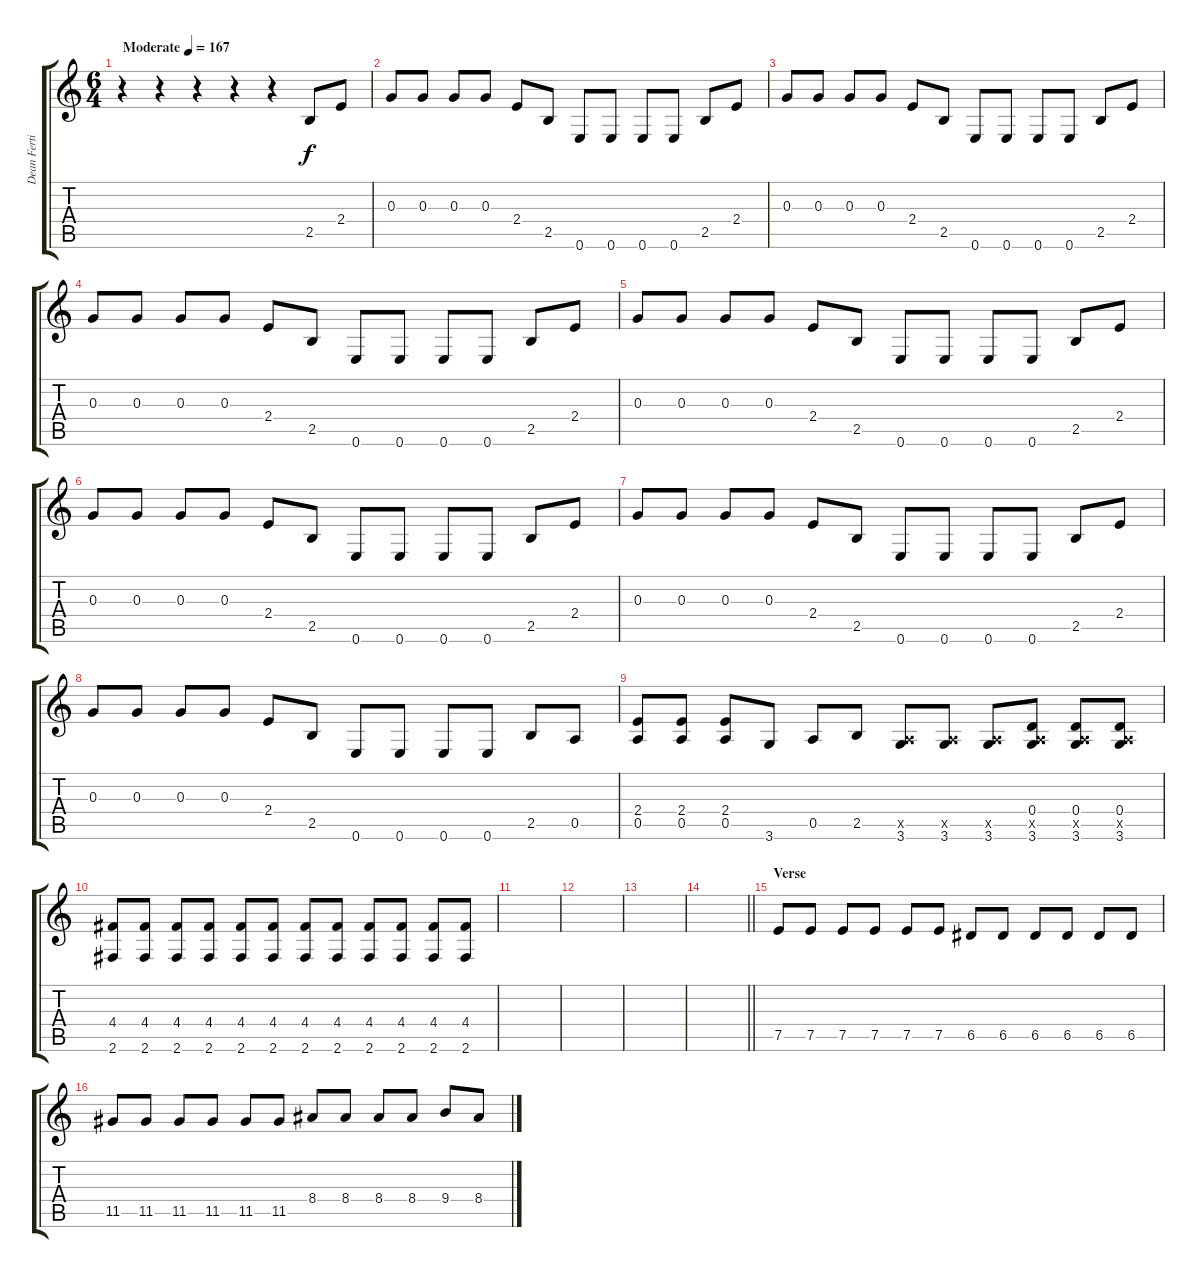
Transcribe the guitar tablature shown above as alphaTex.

\track ("Dean Fertita" "Dean Ferti") {instrument overdrivenguitar}
\staff {score tabs}
\tuning (E4 B3 G3 D3 A2 E2) {hide}
\ts (6 4)
\tempo (167 "Moderate")
\clef g2
\ks c
r.4{dy f instrument distortionguitar} r.4 r.4 r.4 r.4 2.5.8 2.4.8 |
0.3.8 0.3.8 0.3.8 0.3.8 2.4.8 2.5.8 0.6.8 0.6.8 0.6.8 0.6.8 2.5.8 2.4.8 |
0.3.8 0.3.8 0.3.8 0.3.8 2.4.8 2.5.8 0.6.8 0.6.8 0.6.8 0.6.8 2.5.8 2.4.8 |
0.3.8 0.3.8 0.3.8 0.3.8 2.4.8 2.5.8 0.6.8 0.6.8 0.6.8 0.6.8 2.5.8 2.4.8 |
0.3.8 0.3.8 0.3.8 0.3.8 2.4.8 2.5.8 0.6.8 0.6.8 0.6.8 0.6.8 2.5.8 2.4.8 |
0.3.8 0.3.8 0.3.8 0.3.8 2.4.8 2.5.8 0.6.8 0.6.8 0.6.8 0.6.8 2.5.8 2.4.8 |
0.3.8 0.3.8 0.3.8 0.3.8 2.4.8 2.5.8 0.6.8 0.6.8 0.6.8 0.6.8 2.5.8 2.4.8 |
0.3.8 0.3.8 0.3.8 0.3.8 2.4.8 2.5.8 0.6.8 0.6.8 0.6.8 0.6.8 2.5.8 0.5.8 |
(2.4 0.5).8 (2.4 0.5).8 (2.4 0.5).8 3.6.8 0.5.8 2.5.8 (0.5{x} 3.6).8 (0.5{x} 3.6).8 (0.5{x} 3.6).8 (0.4 0.5{x} 3.6).8 (0.4 0.5{x} 3.6).8 (0.4 0.5{x} 3.6).8 |
(4.4 2.6).8 (4.4 2.6).8 (4.4 2.6).8 (4.4 2.6).8 (4.4 2.6).8 (4.4 2.6).8 (4.4 2.6).8 (4.4 2.6).8 (4.4 2.6).8 (4.4 2.6).8 (4.4 2.6).8 (4.4 2.6).8 |
|
|
|
\barLineRight lightlight
|
\section ("" "Verse")
7.5.8{instrument overdrivenguitar} 7.5.8 7.5.8 7.5.8 7.5.8 7.5.8 6.5.8 6.5.8 6.5.8 6.5.8 6.5.8 6.5.8 |
11.5.8 11.5.8 11.5.8 11.5.8 11.5.8 11.5.8 8.4.8 8.4.8 8.4.8 8.4.8 9.4.8 8.4.8
